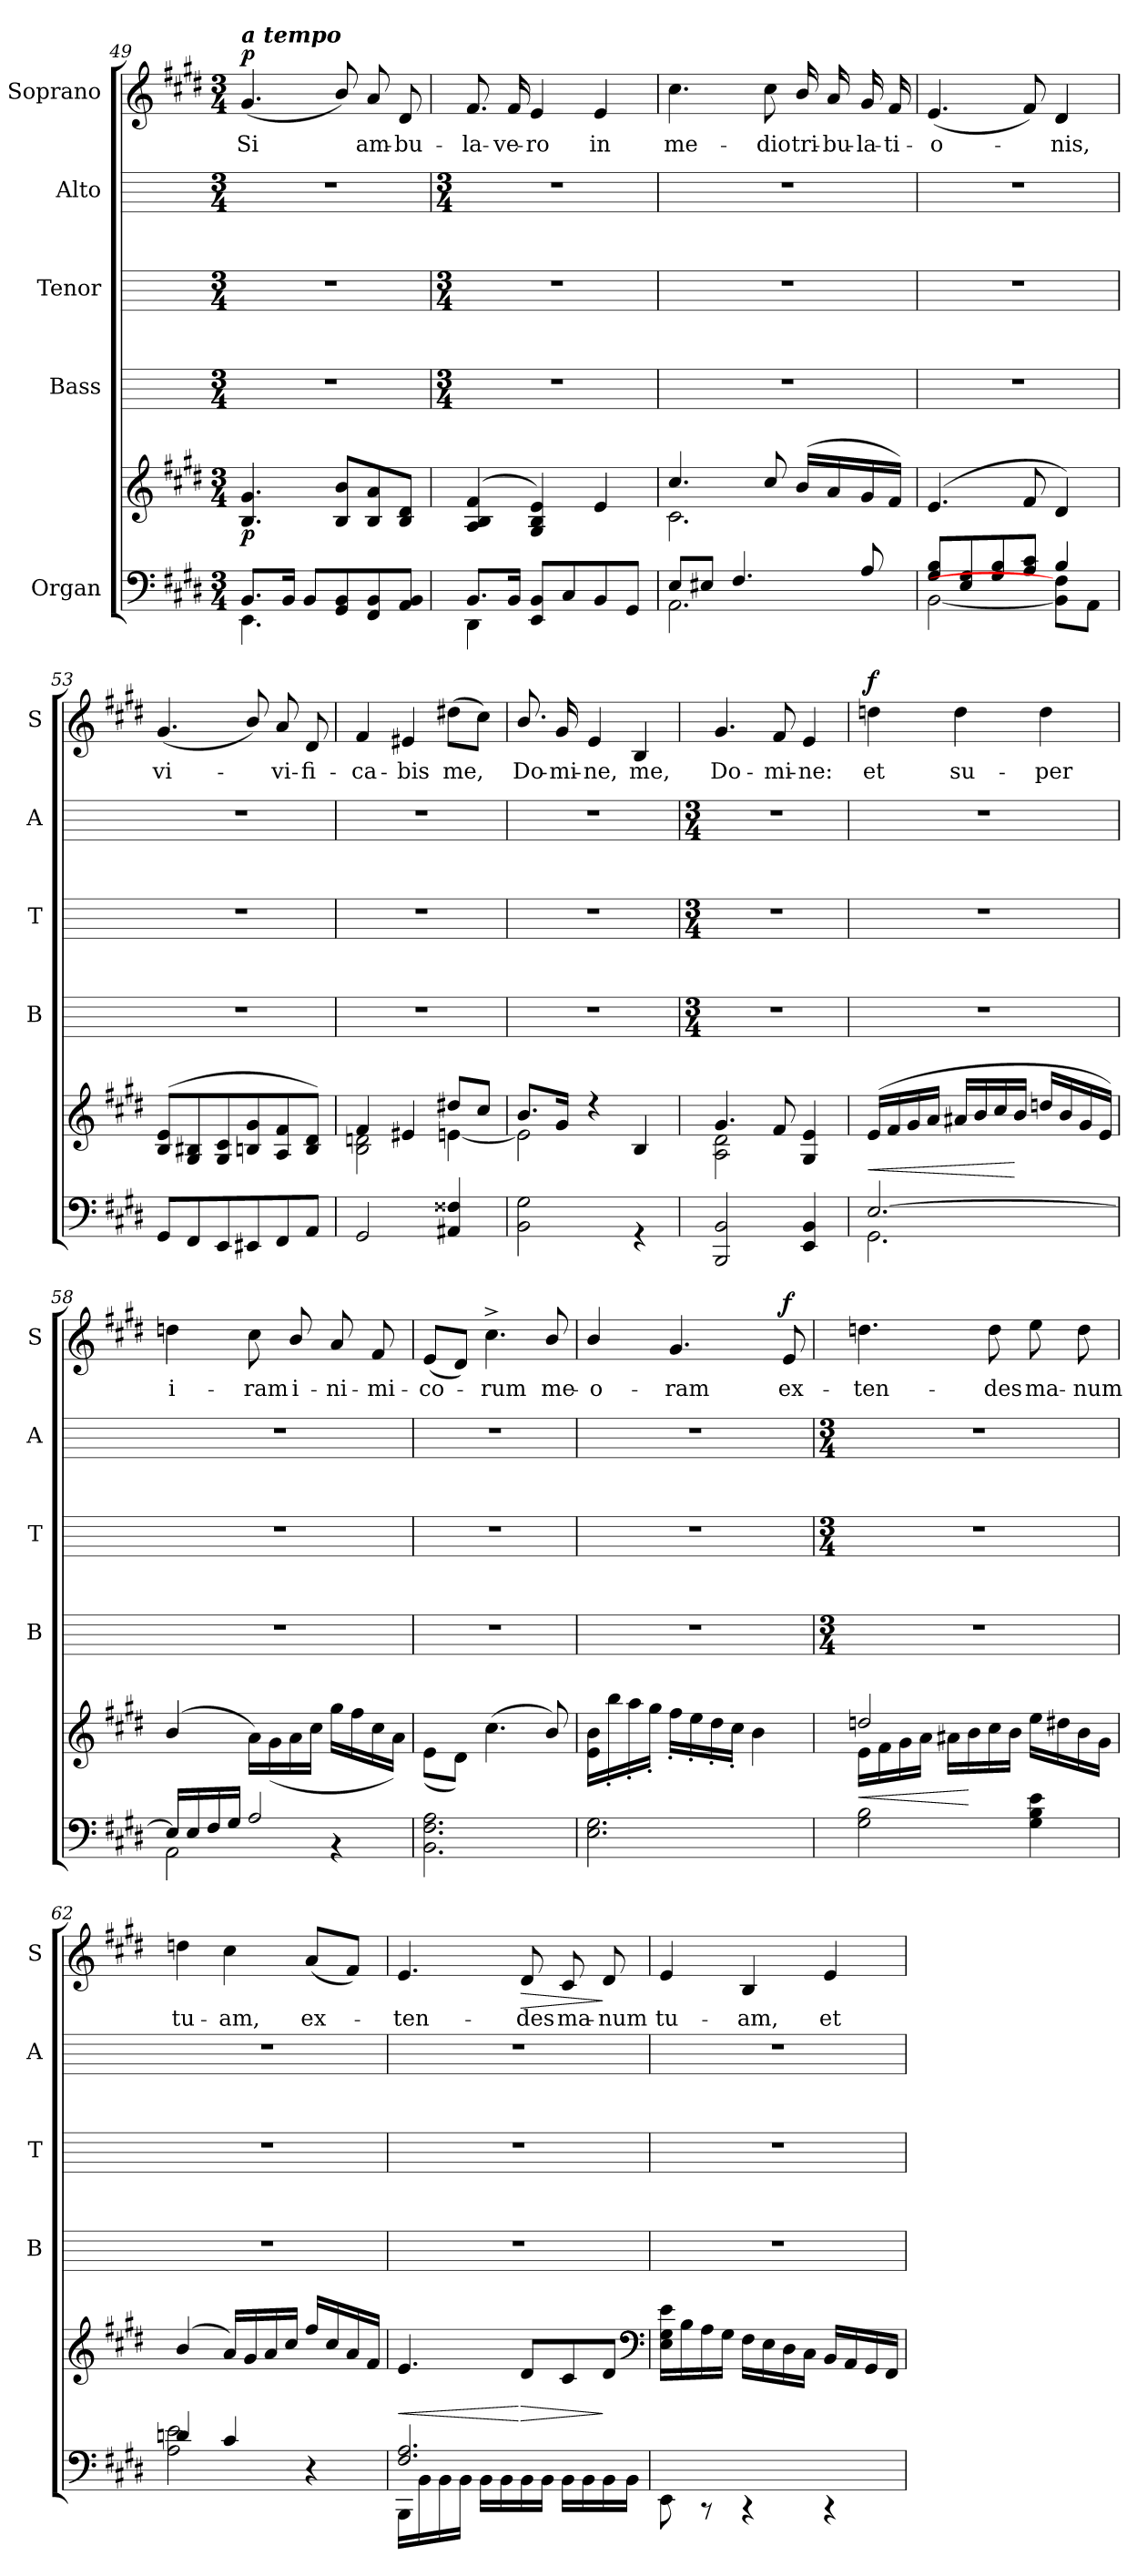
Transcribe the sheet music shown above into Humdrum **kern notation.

**kern	**kern	**dynam	**kern	**kern	**kern	**kern	**text	**dynam
*part5	*part5	*part5	*part4	*part3	*part2	*part1	*part1	*part1
*staff6	*staff5	*staff5/6	*staff4	*staff3	*staff2	*staff1	*staff1	*staff1
*I"Organ	*	*	*I"Bass	*I"Tenor	*I"Alto	*I"Soprano	*	*
*	*	*	*I'B	*I'T	*I'A	*I'S	*	*
*clefF4	*clefG2	*	*	*	*	*clefG2	*	*
*k[f#c#g#d#]	*k[f#c#g#d#]	*	*	*	*	*k[f#c#g#d#]	*	*
*E:	*E:	*	*	*	*	*E:	*	*
*M3/4	*M3/4	*	*M3/4	*M3/4	*M3/4	*M3/4	*	*
=49	=49	=49	=49	=49	=49	=49	=49	=49
*^	*^	*	*	*	*	*	*	*
!	!	!	!	!	!	!	!	!LO:TX:a:Bi:t=a tempo	!	!
!	!	!	!LO:N:vis=1	!LO:DY:b	!	!	!	!	!LO:LY:b	!LO:DY:b
8.BB/L	4.EE\	4.B 4.g#	2.ryy	p	2.r	2.r	2.r	(<4.g#	Si	p
16BB/J	.	.	.	.	.	.	.	.	.	.
8BB/L	.	.	.	.	.	.	.	.	.	.
8GG#/ 8BB/	4.ryy	8B 8bL	.	.	.	.	.	8b/)	.	.
!	!	!	!	!	!	!	!	!	!LO:LY:b	!
8FF#/ 8BB/	.	8B 8a	.	.	.	.	.	8a	am-	.
!	!	!	!	!	!	!	!	!	!LO:LY:b	!
8AA/ 8BB/J	.	8B 8d#J	.	.	.	.	.	8d#	-bu-	.
!!LO:LB:g=z
=50	=50	=50	=50	=50	=50	=50	=50	=50	=50	=50
*	*	*	*	*	*M3/4	*M3/4	*M3/4	*	*	*
!	!	!	!LO:N:vis=1	!	!	!	!	!	!LO:LY:b	!
8.BB/L	4DD#\	(<4A 4B 4f#	2.ryy	.	2.r	2.r	2.r	8.f#	-la-	.
!	!	!	!	!	!	!	!	!	!LO:LY:b	!
16BB/J	.	.	.	.	.	.	.	16f#	-ve-	.
!	!	!	!	!	!	!	!	!	!LO:LY:b	!
8EE/ 8BB/L	4ryy	4G# 4B 4e)	.	.	.	.	.	4e	-ro	.
8C#/	.	.	.	.	.	.	.	.	.	.
!	!	!	!	!	!	!	!	!	!LO:LY:b	!
8BB/	4ryy	4e	.	.	.	.	.	4e	in	.
8GG#/J	.	.	.	.	.	.	.	.	.	.
=51	=51	=51	=51	=51	=51	=51	=51	=51	=51	=51
!	!	!	!	!	!	!	!	!	!LO:LY:b	!
8E/L	2.AA\	4.cc#/	2.c#\	.	2.r	2.r	2.r	4.cc#	me-	.
8E#X/J	.	.	.	.	.	.	.	.	.	.
4.F#/	.	.	.	.	.	.	.	.	.	.
!	!	!	!	!	!	!	!	!	!LO:LY:b	!
.	.	8cc#/	.	.	.	.	.	8cc#	-dio	.
!	!	!	!	!	!	!	!	!	!LO:LY:b	!
.	.	(<16bLL	.	.	.	.	.	16b/	tri-	.
!	!	!	!	!	!	!	!	!	!LO:LY:b	!
.	.	16a	.	.	.	.	.	16a	-bu-	.
!	!	!	!	!	!	!	!	!	!LO:LY:b	!
8A/	.	16g#	.	.	.	.	.	16g#	-la-	.
!	!	!	!	!	!	!	!	!	!LO:LY:b	!
.	.	16f#JJ)	.	.	.	.	.	16f#	-ti-	.
=52	=52	=52	=52	=52	=52	=52	=52	=52	=52	=52
!	!	!	!	!	!	!	!	!	!LO:LY:b	!
8G#/ 8B/L	[2BB\	(<4.e	2.ryy	.	2.r	2.r	2.r	(<4.e	-o-	.
8E/ 8G#/	.	.	.	.	.	.	.	.	.	.
8G#/ 8B/	.	.	.	.	.	.	.	.	.	.
8A/ 8c#/J	.	8f#	.	.	.	.	.	8f#)	.	.
!	!	!	!	!	!	!	!	!	!LO:LY:b	!
4B/	8BB\] 8F#\]L	4d#)	.	.	.	.	.	4d#	nis,	.
.	8AA\J	.	.	.	.	.	.	.	.	.
=53	=53	=53	=53	=53	=53	=53	=53	=53	=53	=53
!	!LO:N:vis=1	!	!LO:N:vis=1	!	!	!	!	!	!LO:LY:b	!
8GG#/L	2.ryy	(<8B 8eL	2.ryy	.	2.r	2.r	2.r	(<4.g#	vi-	.
8FF#/	.	8G# 8B#X	.	.	.	.	.	.	.	.
8EE/	.	8G# 8c#	.	.	.	.	.	.	.	.
8EE#X/	.	8Bn 8g#	.	.	.	.	.	8b/)	.	.
!	!	!	!	!	!	!	!	!	!LO:LY:b	!
8FF#/	.	8A 8f#	.	.	.	.	.	8a	vi-	.
!	!	!	!	!	!	!	!	!	!LO:LY:b	!
8AA/J	.	8B 8d#J)	.	.	.	.	.	8d#	-fi-	.
=54	=54	=54	=54	=54	=54	=54	=54	=54	=54	=54
!LO:N:vis=1	!	!	!	!	!	!	!	!	!LO:LY:b	!
2.ryy	2GG#/	4f#	2B\ 2dn\	.	2.r	2.r	2.r	4f#	-ca-	.
!	!	!	!	!	!	!	!	!	!LO:LY:b	!
.	.	4e#X	.	.	.	.	.	4e#X	-bis	.
!	!	!	!	!	!	!	!	!	!LO:LY:b	!
.	4AA#X/ 4F##X/	8dd#X/L	[4en\	.	.	.	.	(>8dd#XL	me,	.
.	.	8cc#/J	.	.	.	.	.	8cc#J)	.	.
=55	=55	=55	=55	=55	=55	=55	=55	=55	=55	=55
!LO:N:vis=1	!	!	!	!	!	!	!	!	!LO:LY:b	!
2.ryy	2BB\ 2G#\	8.bL	2e\]	.	2.r	2.r	2.r	8.b/	Do-	.
!	!	!	!	!	!	!	!	!	!LO:LY:b	!
.	.	16g#J	.	.	.	.	.	16g#	-mi-	.
!	!	!	!	!	!	!	!	!	!LO:LY:b	!
.	.	4r	.	.	.	.	.	4e	-ne,	.
!	!	!	!	!	!	!	!	!	!LO:LY:b	!
.	4r	4B	4ryy	.	.	.	.	4B	me,	.
!!LO:LB:g=z
=56	=56	=56	=56	=56	=56	=56	=56	=56	=56	=56
*	*	*	*	*	*M3/4	*M3/4	*M3/4	*	*	*
!LO:N:vis=1	!	!	!	!	!	!	!	!	!LO:LY:b	!
2.ryy	2BBB/ 2BB/	4.g#	2A\ 2d#\	.	2.r	2.r	2.r	4.g#	Do-	.
!	!	!	!	!	!	!	!	!	!LO:LY:b	!
.	.	8f#	.	.	.	.	.	8f#	-mi-	.
!	!	!	!	!	!	!	!	!	!LO:LY:b	!
.	4EE/ 4BB/	4G# 4e	4ryy	.	.	.	.	4e	-ne:	.
=57	=57	=57	=57	=57	=57	=57	=57	=57	=57	=57
!	!	!	!LO:N:vis=1	!LO:HP:b	!	!	!	!	!LO:LY:b	!LO:DY:b
[2.E/	2.GG#\	(<16eLL	2.ryy	<	2.r	2.r	2.r	4ddn	et	f
.	.	16f#	.	.	.	.	.	.	.	.
.	.	16g#	.	.	.	.	.	.	.	.
.	.	16aJJ	.	.	.	.	.	.	.	.
!	!	!	!	!	!	!	!	!	!LO:LY:b	!
.	.	16a#XLL	.	.	.	.	.	4dd	su-	.
.	.	16b	.	.	.	.	.	.	.	.
.	.	16cc#	.	.	.	.	.	.	.	.
.	.	16bJJ	.	[	.	.	.	.	.	.
!	!	!	!	!	!	!	!	!	!LO:LY:b	!
.	.	16ddnLL	.	.	.	.	.	4dd	-per	.
.	.	16b	.	.	.	.	.	.	.	.
.	.	16g#	.	.	.	.	.	.	.	.
.	.	16eJJ)	.	.	.	.	.	.	.	.
=58	=58	=58	=58	=58	=58	=58	=58	=58	=58	=58
!	!	!LO:N:vis=1	!	!	!	!	!	!	!LO:LY:b	!
16E/LL]	2AA\	2.ryy	(<4b/	.	2.r	2.r	2.r	4ddn	i-	.
16E/	.	.	.	.	.	.	.	.	.	.
16F#/	.	.	.	.	.	.	.	.	.	.
16G#/JJ	.	.	.	.	.	.	.	.	.	.
!	!	!	!	!	!	!	!	!	!LO:LY:b	!
2A/	.	.	16aLL)	.	.	.	.	8cc#	-ram	.
.	.	.	(<16g#	.	.	.	.	.	.	.
!	!	!	!	!	!	!	!	!	!LO:LY:b	!
.	.	.	16a	.	.	.	.	8b/	i-	.
.	.	.	16cc#JJ	.	.	.	.	.	.	.
!	!	!	!	!	!	!	!	!	!LO:LY:b	!
.	4r	.	16gg#LL	.	.	.	.	8a	-ni-	.
.	.	.	16ff#	.	.	.	.	.	.	.
!	!	!	!	!	!	!	!	!	!LO:LY:b	!
.	.	.	16cc#	.	.	.	.	8f#	-mi-	.
.	.	.	16aJJ)	.	.	.	.	.	.	.
=59	=59	=59	=59	=59	=59	=59	=59	=59	=59	=59
!LO:N:vis=1	!	!LO:N:vis=1	!	!	!	!	!	!	!LO:LY:b	!
2.ryy	2.BB\ 2.F#\ 2.A\	2.ryy	(<8eL	.	2.r	2.r	2.r	(<8eL	-co-	.
.	.	.	8d#J)	.	.	.	.	8d#J)	.	.
!	!	!	!	!	!	!	!	!	!LO:LY:b	!
.	.	.	(<4.cc#	.	.	.	.	4.cc#^	rum	.
!	!	!	!	!	!	!	!	!	!LO:LY:b	!
.	.	.	8b/)	.	.	.	.	8b/	me-	.
=60	=60	=60	=60	=60	=60	=60	=60	=60	=60	=60
!LO:N:vis=1	!	!LO:N:vis=1	!	!	!	!	!	!	!LO:LY:b	!
2.ryy	2.E\ 2.G#\	2.ryy	16e 16bLL	.	2.r	2.r	2.r	4b/	-o-	.
.	.	.	16bb'	.	.	.	.	.	.	.
.	.	.	16aa'	.	.	.	.	.	.	.
.	.	.	16gg#'JJ	.	.	.	.	.	.	.
!	!	!	!	!	!	!	!	!	!LO:LY:b	!
.	.	.	16ff#'LL	.	.	.	.	4.g#	-ram	.
.	.	.	16ee'	.	.	.	.	.	.	.
.	.	.	16dd#'	.	.	.	.	.	.	.
.	.	.	16cc#'JJ	.	.	.	.	.	.	.
.	.	.	4b	.	.	.	.	.	.	.
!	!	!	!	!	!	!	!	!	!LO:LY:b	!LO:DY:b
.	.	.	.	.	.	.	.	8e	ex-	f
!!LO:LB:g=z
=61	=61	=61	=61	=61	=61	=61	=61	=61	=61	=61
*	*	*	*	*	*M3/4	*M3/4	*M3/4	*	*	*
!LO:N:vis=1	!	!	!	!LO:HP:b	!	!	!	!	!LO:LY:b	!
2.ryy	2G#\ 2B\	2ddn/	16eLL	<	2.r	2.r	2.r	4.ddn	-ten-	.
.	.	.	16f#	.	.	.	.	.	.	.
.	.	.	16g#	.	.	.	.	.	.	.
.	.	.	16aJJ	.	.	.	.	.	.	.
.	.	.	16a#XLL	.	.	.	.	.	.	.
.	.	.	16b	[	.	.	.	.	.	.
!	!	!	!	!	!	!	!	!	!LO:LY:b	!
.	.	.	16cc#	.	.	.	.	8dd	-des	.
.	.	.	16bJJ	.	.	.	.	.	.	.
!	!	!	!	!	!	!	!	!	!LO:LY:b	!
.	4G#\ 4B\ 4e\	4ryy	16eeLL	.	.	.	.	8ee	ma-	.
.	.	.	16dd#	.	.	.	.	.	.	.
!	!	!	!	!	!	!	!	!	!LO:LY:b	!
.	.	.	16b	.	.	.	.	8dd	-num	.
.	.	.	16g#JJ	.	.	.	.	.	.	.
=62	=62	=62	=62	=62	=62	=62	=62	=62	=62	=62
!	!	!	!LO:N:vis=1	!	!	!	!	!	!LO:LY:b	!
4dn/	2A\ 2e\	(<4b/	2.ryy	.	2.r	2.r	2.r	4ddn	tu-	.
!	!	!	!	!	!	!	!	!	!LO:LY:b	!
4c#/	.	16aLL)	.	.	.	.	.	4cc#	-am,	.
.	.	16g#	.	.	.	.	.	.	.	.
.	.	16a	.	.	.	.	.	.	.	.
.	.	16cc#JJ	.	.	.	.	.	.	.	.
!	!	!	!	!	!	!	!	!	!LO:LY:b	!
4ryy	4r	16ff#LL	.	.	.	.	.	(<8aL	ex-	.
.	.	16cc#	.	.	.	.	.	.	.	.
.	.	16a	.	.	.	.	.	8f#J)	.	.
.	.	16f#JJ	.	.	.	.	.	.	.	.
=63	=63	=63	=63	=63	=63	=63	=63	=63	=63	=63
!	!	!	!LO:N:vis=1	!LO:HP:b	!	!	!	!	!LO:LY:b	!
2.F#/ 2.A/	16BBB\LL	4.e	2.ryy	<	2.r	2.r	2.r	4.e	ten-	.
.	16BB\	.	.	.	.	.	.	.	.	.
.	16BB\	.	.	.	.	.	.	.	.	.
.	16BB\JJ	.	.	.	.	.	.	.	.	.
.	16BB\LL	.	.	.	.	.	.	.	.	.
.	16BB\	.	.	.	.	.	.	.	.	.
!	!	!	!	!LO:HP:n=1:b	!	!	!	!	!LO:LY:b	!LO:HP:b
.	16BB\	8d#L	.	[ >	.	.	.	8d#	-des	>
.	16BB\JJ	.	.	.	.	.	.	.	.	.
!	!	!	!	!	!	!	!	!	!LO:LY:b	!
.	16BB\LL	8c#	.	.	.	.	.	8c#	ma-	.
.	16BB\	.	.	.	.	.	.	.	.	.
!	!	!	!	!	!	!	!	!	!LO:LY:b	!
.	16BB\	8d#J	.	]	.	.	.	8d#	-num	]
.	16BB\JJ	.	.	.	.	.	.	.	.	.
*	*	*v	*v	*	*	*	*	*	*	*
*	*	*clefF4	*	*	*	*	*	*	*
=64	=64	=64	=64	=64	=64	=64	=64	=64	=64
!	!	!	!	!	!	!	!	!LO:LY:b	!
2.ryy	8EE\	16E 16G# 16eLL	.	2.r	2.r	2.r	4e	tu-	.
.	.	16B	.	.	.	.	.	.	.
.	8r	16A	.	.	.	.	.	.	.
.	.	16G#JJ	.	.	.	.	.	.	.
!	!	!	!	!	!	!	!	!LO:LY:b	!
.	4r	16F#LL	.	.	.	.	4B	-am,	.
.	.	16E	.	.	.	.	.	.	.
.	.	16D#	.	.	.	.	.	.	.
.	.	16C#JJ	.	.	.	.	.	.	.
!	!	!	!	!	!	!	!	!LO:LY:b	!
.	4r	16BBLL	.	.	.	.	4e	et	.
.	.	16AA	.	.	.	.	.	.	.
.	.	16GG#	.	.	.	.	.	.	.
.	.	16FF#JJ	.	.	.	.	.	.	.
*v	*v	*	*	*	*	*	*	*	*
=	=	=	=	=	=	=	=	=
*-	*-	*-	*-	*-	*-	*-	*-	*-
